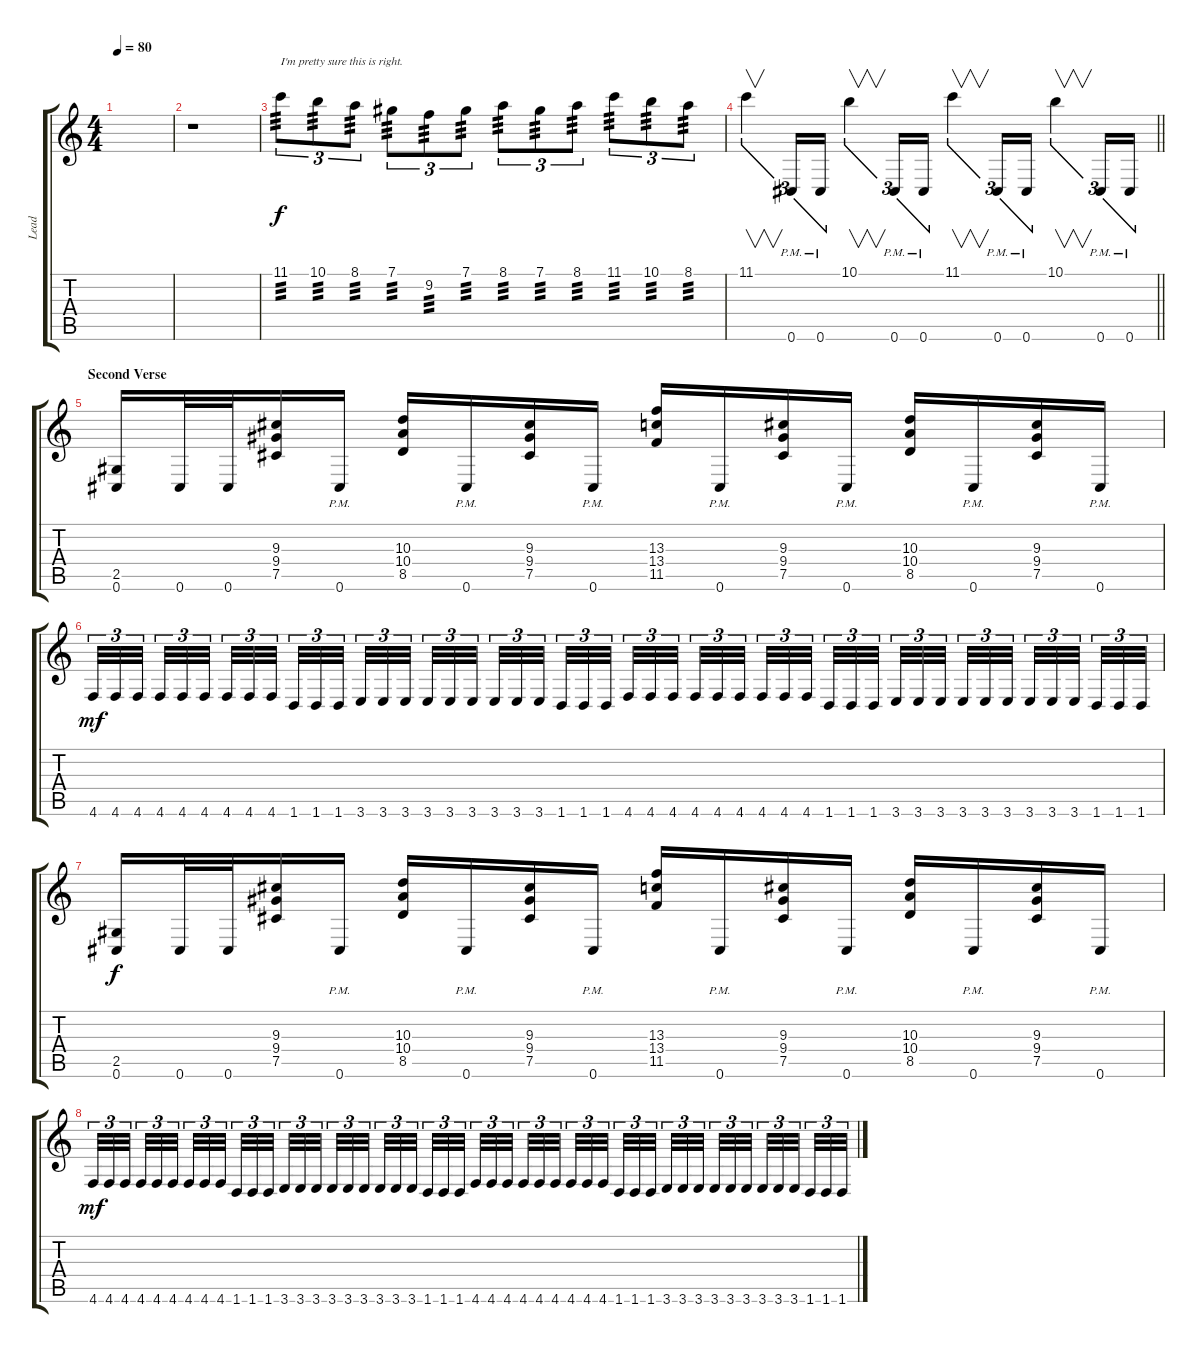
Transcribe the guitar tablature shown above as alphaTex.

\track ("Lead" "Lead") {instrument overdrivenguitar}
\staff {score tabs}
\tuning (Db4 Ab3 E3 B2 Gb2 Db2) {hide}
\ts (4 4)
\tempo 80
\clef g2
\ks c
|
r.1 |
11.1.8{tu (3 2) txt "I'm pretty sure this is right." tp 3} 10.1.8{tu (3 2) tp 3} 8.1.8{tu (3 2) tp 3} 7.1.8{tu (3 2) tp 3} 9.2.8{tu (3 2) tp 3} 7.1.8{tu (3 2) tp 3} 8.1.8{tu (3 2) tp 3} 7.1.8{tu (3 2) tp 3} 8.1.8{tu (3 2) tp 3} 11.1.8{tu (3 2) tp 3} 10.1.8{tu (3 2) tp 3} 8.1.8{tu (3 2) tp 3} |
\barLineRight lightlight
11.1.4{v tu (3 2)} 0.6{pm}.16{tu (3 2)} 0.6{pm}.16{tu (3 2)} 10.1.4{v tu (3 2)} 0.6{pm}.16{tu (3 2)} 0.6{pm}.16{tu (3 2)} 11.1.4{v tu (3 2)} 0.6{pm}.16{tu (3 2)} 0.6{pm}.16{tu (3 2)} 10.1.4{v tu (3 2)} 0.6{pm}.16{tu (3 2)} 0.6{pm}.16{tu (3 2)} |
\section ("" "Second Verse")
(2.5 0.6).16 0.6.32 0.6.32 (9.3 9.4 7.5).16 0.6{pm}.16 (10.3 10.4 8.5).16 0.6{pm}.16 (9.3 9.4 7.5).16 0.6{pm}.16 (13.3 13.4 11.5).16 0.6{pm}.16 (9.3 9.4 7.5).16 0.6{pm}.16 (10.3 10.4 8.5).16 0.6{pm}.16 (9.3 9.4 7.5).16 0.6{pm}.16 |
4.6.32{tu (3 2) dy mf} 4.6.32{tu (3 2)} 4.6.32{tu (3 2) beam splitsecondary} 4.6.32{tu (3 2)} 4.6.32{tu (3 2)} 4.6.32{tu (3 2) beam splitsecondary} 4.6.32{tu (3 2)} 4.6.32{tu (3 2)} 4.6.32{tu (3 2) beam splitsecondary} 1.6.32{tu (3 2)} 1.6.32{tu (3 2)} 1.6.32{tu (3 2)} 3.6.32{tu (3 2)} 3.6.32{tu (3 2)} 3.6.32{tu (3 2) beam splitsecondary} 3.6.32{tu (3 2)} 3.6.32{tu (3 2)} 3.6.32{tu (3 2) beam splitsecondary} 3.6.32{tu (3 2)} 3.6.32{tu (3 2)} 3.6.32{tu (3 2) beam splitsecondary} 1.6.32{tu (3 2)} 1.6.32{tu (3 2)} 1.6.32{tu (3 2)} 4.6.32{tu (3 2)} 4.6.32{tu (3 2)} 4.6.32{tu (3 2) beam splitsecondary} 4.6.32{tu (3 2)} 4.6.32{tu (3 2)} 4.6.32{tu (3 2) beam splitsecondary} 4.6.32{tu (3 2)} 4.6.32{tu (3 2)} 4.6.32{tu (3 2) beam splitsecondary} 1.6.32{tu (3 2)} 1.6.32{tu (3 2)} 1.6.32{tu (3 2)} 3.6.32{tu (3 2)} 3.6.32{tu (3 2)} 3.6.32{tu (3 2) beam splitsecondary} 3.6.32{tu (3 2)} 3.6.32{tu (3 2)} 3.6.32{tu (3 2) beam splitsecondary} 3.6.32{tu (3 2)} 3.6.32{tu (3 2)} 3.6.32{tu (3 2) beam splitsecondary} 1.6.32{tu (3 2)} 1.6.32{tu (3 2)} 1.6.32{tu (3 2)} |
(2.5 0.6).16{dy f} 0.6.32 0.6.32 (9.3 9.4 7.5).16 0.6{pm}.16 (10.3 10.4 8.5).16 0.6{pm}.16 (9.3 9.4 7.5).16 0.6{pm}.16 (13.3 13.4 11.5).16 0.6{pm}.16 (9.3 9.4 7.5).16 0.6{pm}.16 (10.3 10.4 8.5).16 0.6{pm}.16 (9.3 9.4 7.5).16 0.6{pm}.16 |
4.6.32{tu (3 2) dy mf} 4.6.32{tu (3 2)} 4.6.32{tu (3 2) beam splitsecondary} 4.6.32{tu (3 2)} 4.6.32{tu (3 2)} 4.6.32{tu (3 2) beam splitsecondary} 4.6.32{tu (3 2)} 4.6.32{tu (3 2)} 4.6.32{tu (3 2) beam splitsecondary} 1.6.32{tu (3 2)} 1.6.32{tu (3 2)} 1.6.32{tu (3 2)} 3.6.32{tu (3 2)} 3.6.32{tu (3 2)} 3.6.32{tu (3 2) beam splitsecondary} 3.6.32{tu (3 2)} 3.6.32{tu (3 2)} 3.6.32{tu (3 2) beam splitsecondary} 3.6.32{tu (3 2)} 3.6.32{tu (3 2)} 3.6.32{tu (3 2) beam splitsecondary} 1.6.32{tu (3 2)} 1.6.32{tu (3 2)} 1.6.32{tu (3 2)} 4.6.32{tu (3 2)} 4.6.32{tu (3 2)} 4.6.32{tu (3 2) beam splitsecondary} 4.6.32{tu (3 2)} 4.6.32{tu (3 2)} 4.6.32{tu (3 2) beam splitsecondary} 4.6.32{tu (3 2)} 4.6.32{tu (3 2)} 4.6.32{tu (3 2) beam splitsecondary} 1.6.32{tu (3 2)} 1.6.32{tu (3 2)} 1.6.32{tu (3 2)} 3.6.32{tu (3 2)} 3.6.32{tu (3 2)} 3.6.32{tu (3 2) beam splitsecondary} 3.6.32{tu (3 2)} 3.6.32{tu (3 2)} 3.6.32{tu (3 2) beam splitsecondary} 3.6.32{tu (3 2)} 3.6.32{tu (3 2)} 3.6.32{tu (3 2) beam splitsecondary} 1.6.32{tu (3 2)} 1.6.32{tu (3 2)} 1.6.32{tu (3 2)}
